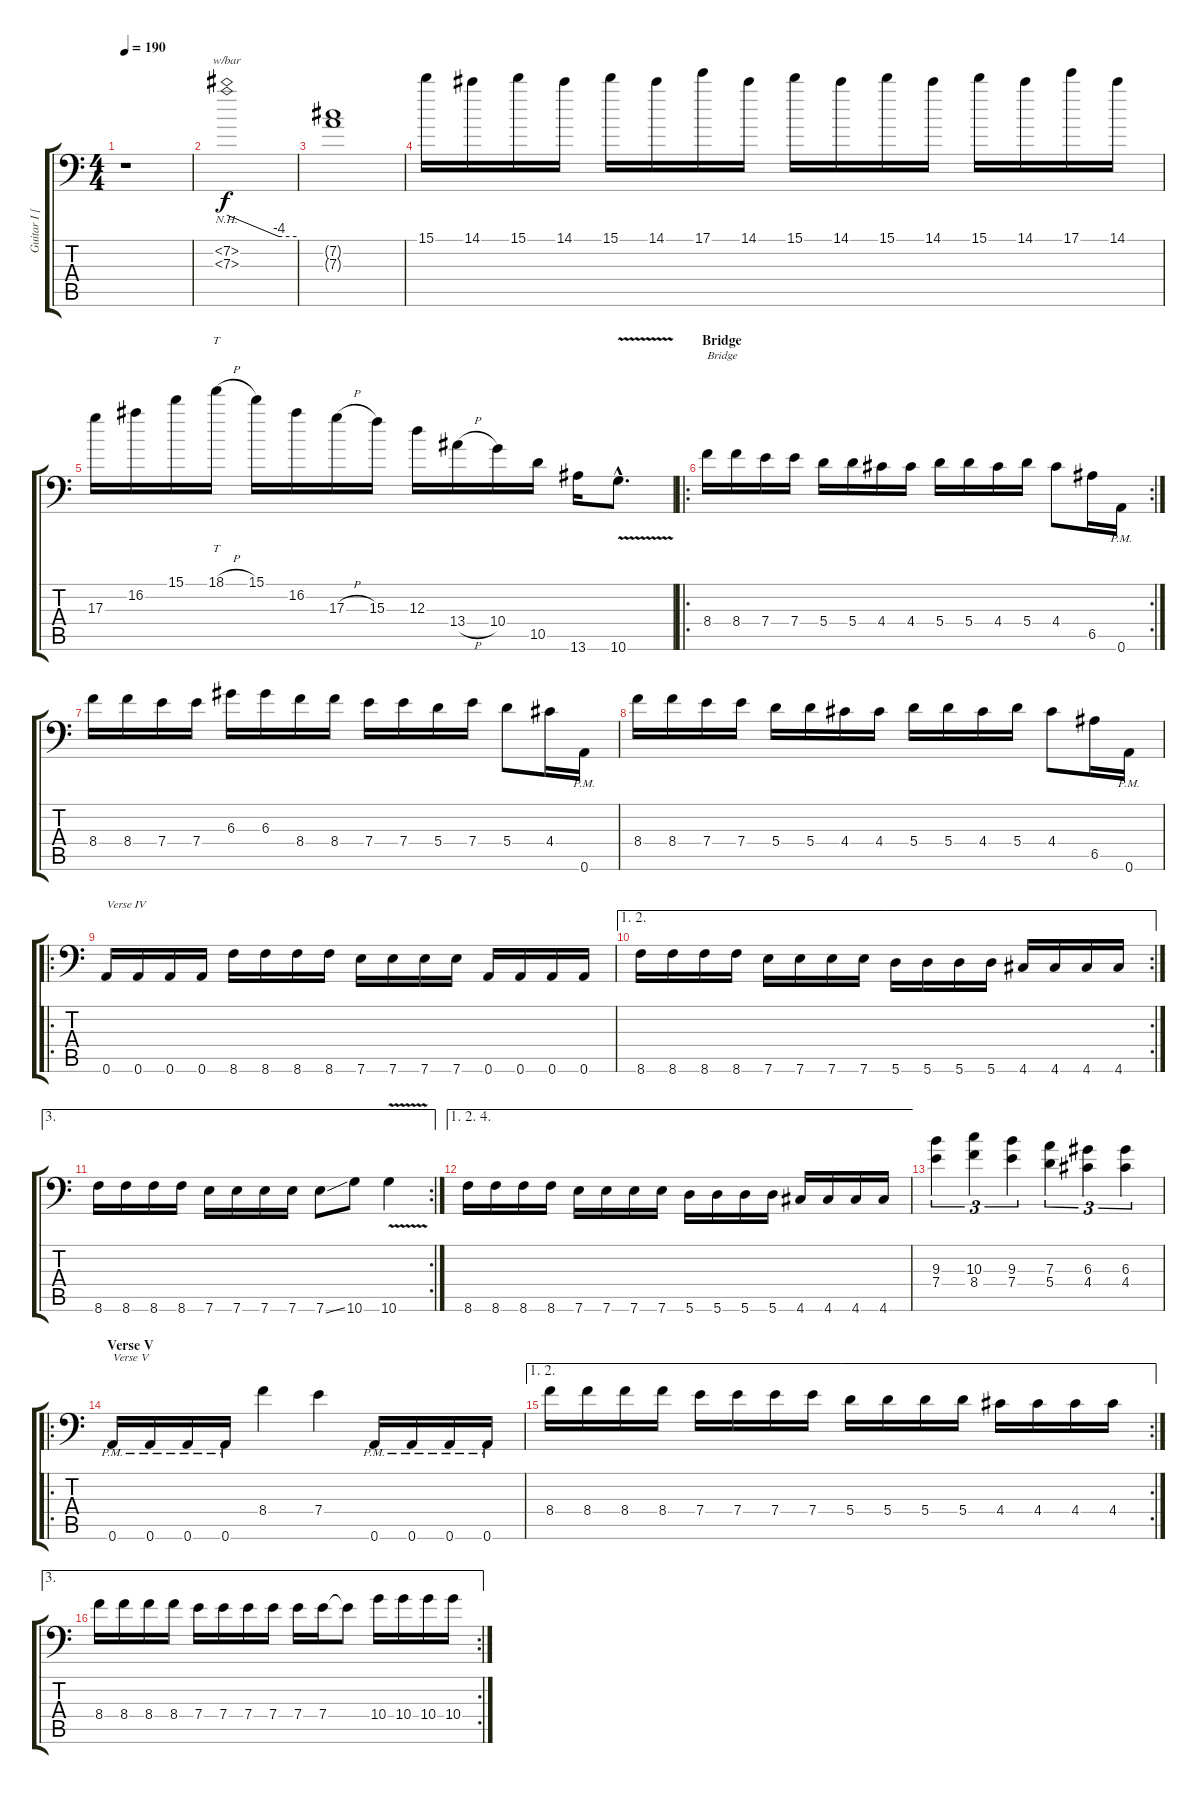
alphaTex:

\track ("Guitar I [Karl Sanders]" "Guitar I [") {instrument distortionguitar}
\staff {score tabs}
\tuning (B3 Gb3 D3 A2 E2 A1) {hide}
\ts (4 4)
\tempo 190
\clef f4
\ks c
r.1{dy f} |
(7.2{nh} 7.3{nh}).1{tbe (custom default 0 0 45 -16 60 -16)} |
(7.2{t} 7.3{t}).1 |
15.1.16 14.1.16 15.1.16 14.1.16 15.1.16 14.1.16 17.1.16 14.1.16 15.1.16 14.1.16 15.1.16 14.1.16 15.1.16 14.1.16 17.1.16 14.1.16 |
17.3.16 16.2.16 15.1.16 18.1{h}.16{tt} 15.1.16 16.2.16 17.3{h}.16 15.3.16 12.3.16 13.4{h}.16 10.4.16 10.5.16 13.6.16 10.6{v hac}.8{d} |
\ro
\rc 2
\section ("" "Bridge")
8.4.16{txt "Bridge"} 8.4.16 7.4.16 7.4.16 5.4.16 5.4.16 4.4.16 4.4.16 5.4.16 5.4.16 4.4.16 5.4.16 4.4.8 6.5.16 0.6{pm}.16 |
8.4.16 8.4.16 7.4.16 7.4.16 6.3.16 6.3.16 8.4.16 8.4.16 7.4.16 7.4.16 5.4.16 7.4.16 5.4.8 4.4.16 0.6{pm}.16 |
8.4.16 8.4.16 7.4.16 7.4.16 5.4.16 5.4.16 4.4.16 4.4.16 5.4.16 5.4.16 4.4.16 5.4.16 4.4.8 6.5.16 0.6{pm}.16 |
\ro
0.6.16{txt "Verse IV"} 0.6.16 0.6.16 0.6.16 8.6.16 8.6.16 8.6.16 8.6.16 7.6.16 7.6.16 7.6.16 7.6.16 0.6.16 0.6.16 0.6.16 0.6.16 |
\ae (1 2)
\rc 2
8.6.16 8.6.16 8.6.16 8.6.16 7.6.16 7.6.16 7.6.16 7.6.16 5.6.16 5.6.16 5.6.16 5.6.16 4.6.16 4.6.16 4.6.16 4.6.16 |
\ae 3
\rc 2
8.6.16 8.6.16 8.6.16 8.6.16 7.6.16 7.6.16 7.6.16 7.6.16 7.6{ss}.8 10.6.8 10.6{v}.4 |
\ae (1 2 4)
8.6.16 8.6.16 8.6.16 8.6.16 7.6.16 7.6.16 7.6.16 7.6.16 5.6.16 5.6.16 5.6.16 5.6.16 4.6.16 4.6.16 4.6.16 4.6.16 |
(9.3 7.4).4{tu (3 2)} (10.3 8.4).4{tu (3 2)} (9.3 7.4).4{tu (3 2)} (7.3 5.4).4{tu (3 2)} (6.3 4.4).4{tu (3 2)} (6.3 4.4).4{tu (3 2)} |
\ro
\section ("" "Verse V")
0.6{pm}.16{txt "Verse V"} 0.6{pm}.16 0.6{pm}.16 0.6{pm}.16 8.4.4 7.4.4 0.6{pm}.16 0.6{pm}.16 0.6{pm}.16 0.6{pm}.16 |
\ae (1 2)
\rc 2
8.4.16 8.4.16 8.4.16 8.4.16 7.4.16 7.4.16 7.4.16 7.4.16 5.4.16 5.4.16 5.4.16 5.4.16 4.4.16 4.4.16 4.4.16 4.4.16 |
\ae 3
\rc 2
8.4.16 8.4.16 8.4.16 8.4.16 7.4.16 7.4.16 7.4.16 7.4.16 7.4.16 7.4.16 7.4{t}.8 10.4.16 10.4.16 10.4.16 10.4.16
